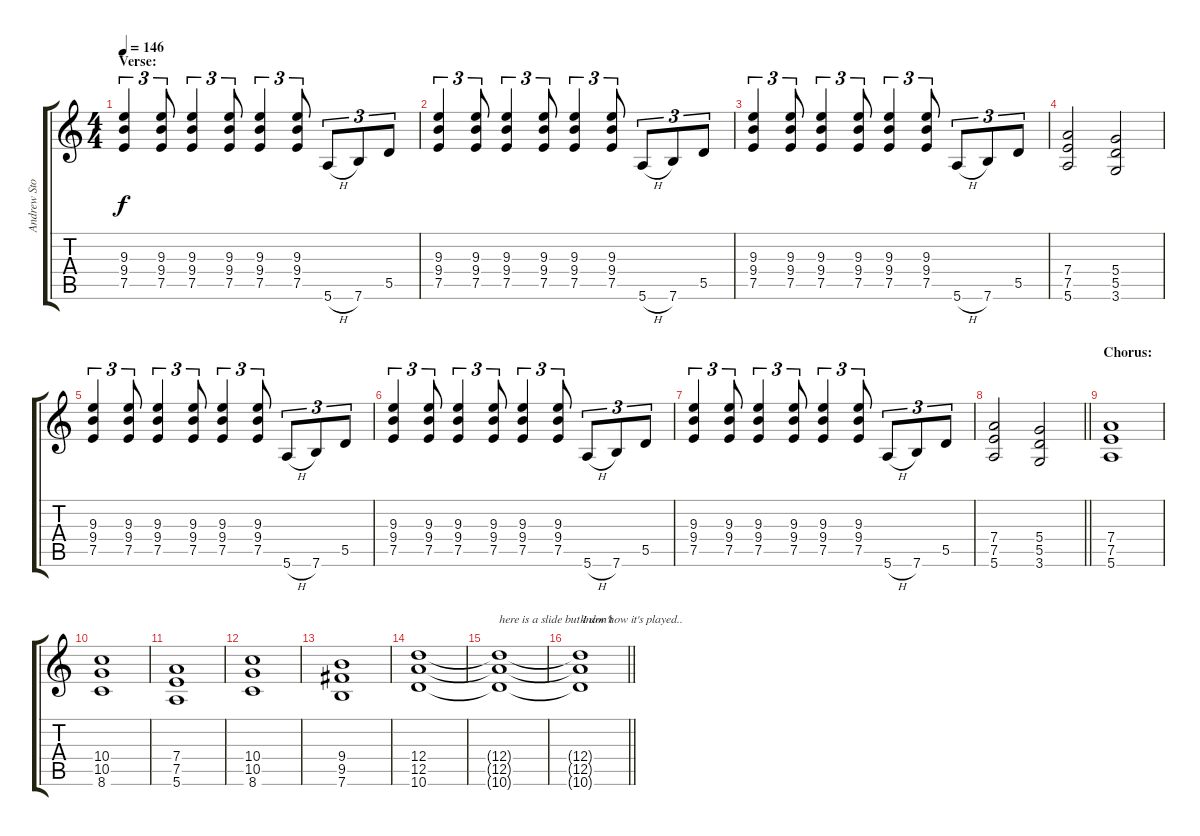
\track ("Andrew Stockdale" "Andrew Sto") {instrument overdrivenguitar}
\staff {score tabs}
\tuning (E4 B3 G3 D3 A2 E2) {hide}
\ts (4 4)
\section ("" "Verse:")
\tempo 146
\clef g2
\ks c
(9.3 9.4 7.5).4{tu (3 2) dy f} (9.3 9.4 7.5).8{tu (3 2)} (9.3 9.4 7.5).4{tu (3 2)} (9.3 9.4 7.5).8{tu (3 2)} (9.3 9.4 7.5).4{tu (3 2)} (9.3 9.4 7.5).8{tu (3 2)} 5.6{h}.8{tu (3 2)} 7.6.8{tu (3 2)} 5.5.8{tu (3 2)} |
(9.3 9.4 7.5).4{tu (3 2)} (9.3 9.4 7.5).8{tu (3 2)} (9.3 9.4 7.5).4{tu (3 2)} (9.3 9.4 7.5).8{tu (3 2)} (9.3 9.4 7.5).4{tu (3 2)} (9.3 9.4 7.5).8{tu (3 2)} 5.6{h}.8{tu (3 2)} 7.6.8{tu (3 2)} 5.5.8{tu (3 2)} |
(9.3 9.4 7.5).4{tu (3 2)} (9.3 9.4 7.5).8{tu (3 2)} (9.3 9.4 7.5).4{tu (3 2)} (9.3 9.4 7.5).8{tu (3 2)} (9.3 9.4 7.5).4{tu (3 2)} (9.3 9.4 7.5).8{tu (3 2)} 5.6{h}.8{tu (3 2)} 7.6.8{tu (3 2)} 5.5.8{tu (3 2)} |
(7.4 7.5 5.6).2 (5.4 5.5 3.6).2 |
(9.3 9.4 7.5).4{tu (3 2)} (9.3 9.4 7.5).8{tu (3 2)} (9.3 9.4 7.5).4{tu (3 2)} (9.3 9.4 7.5).8{tu (3 2)} (9.3 9.4 7.5).4{tu (3 2)} (9.3 9.4 7.5).8{tu (3 2)} 5.6{h}.8{tu (3 2)} 7.6.8{tu (3 2)} 5.5.8{tu (3 2)} |
(9.3 9.4 7.5).4{tu (3 2)} (9.3 9.4 7.5).8{tu (3 2)} (9.3 9.4 7.5).4{tu (3 2)} (9.3 9.4 7.5).8{tu (3 2)} (9.3 9.4 7.5).4{tu (3 2)} (9.3 9.4 7.5).8{tu (3 2)} 5.6{h}.8{tu (3 2)} 7.6.8{tu (3 2)} 5.5.8{tu (3 2)} |
(9.3 9.4 7.5).4{tu (3 2)} (9.3 9.4 7.5).8{tu (3 2)} (9.3 9.4 7.5).4{tu (3 2)} (9.3 9.4 7.5).8{tu (3 2)} (9.3 9.4 7.5).4{tu (3 2)} (9.3 9.4 7.5).8{tu (3 2)} 5.6{h}.8{tu (3 2)} 7.6.8{tu (3 2)} 5.5.8{tu (3 2)} |
\barLineRight lightlight
(7.4 7.5 5.6).2 (5.4 5.5 3.6).2 |
\section ("" "Chorus:")
(7.4 7.5 5.6).1 |
(10.4 10.5 8.6).1 |
(7.4 7.5 5.6).1 |
(10.4 10.5 8.6).1 |
(9.4 9.5 7.6).1 |
(12.4 12.5 10.6).1 |
(12.4{t} 12.5{t} 10.6{t}).1{txt "here is a slide but I don't"} |
\barLineRight lightlight
(12.4{t} 12.5{t} 10.6{t}).1{txt "know how it's played.."}
